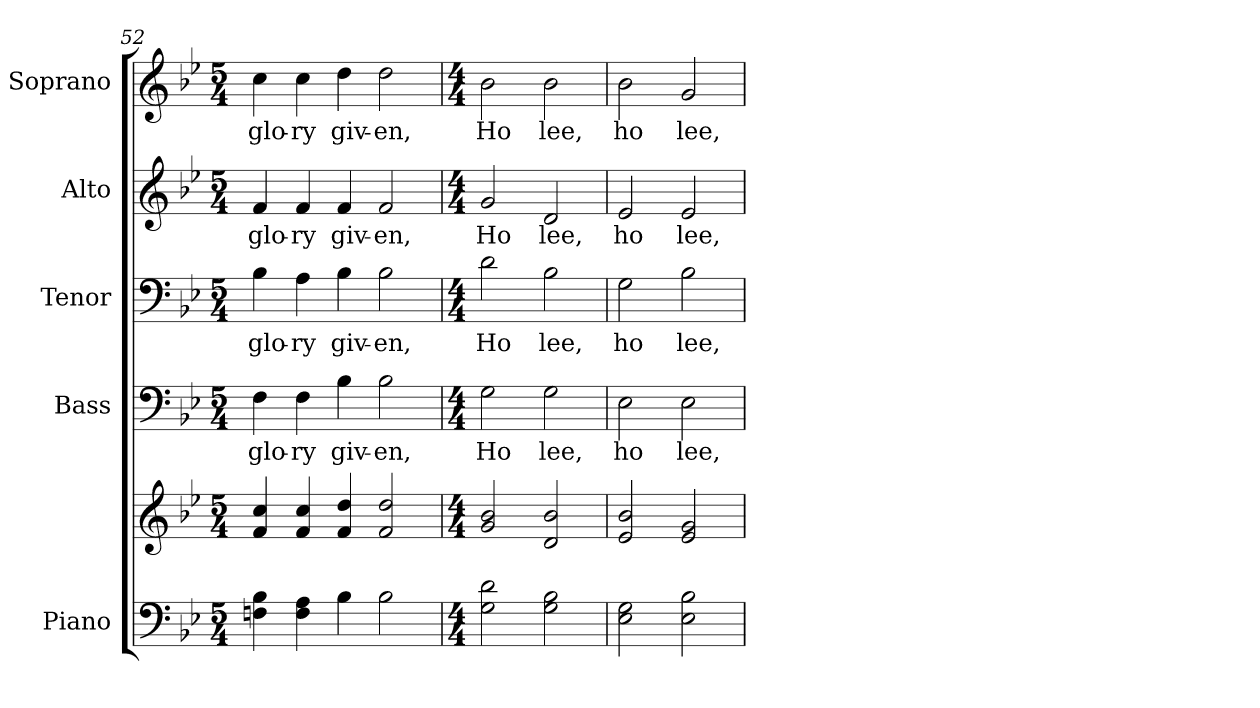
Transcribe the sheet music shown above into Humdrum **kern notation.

**kern	**kern	**kern	**text	**kern	**text	**kern	**text	**kern	**text
*part5	*part5	*part4	*part4	*part3	*part3	*part2	*part2	*part1	*part1
*staff6	*staff5	*staff4	*staff4	*staff3	*staff3	*staff2	*staff2	*staff1	*staff1
*I"Piano	*	*I"Bass	*	*I"Tenor	*	*I"Alto	*	*I"Soprano	*
*I'Pno.	*	*I'B.	*	*I'T.	*	*I'A.	*	*I'S.	*
*clefF4	*clefG2	*clefF4	*	*clefF4	*	*clefG2	*	*clefG2	*
*k[b-e-]	*k[b-e-]	*k[b-e-]	*	*k[b-e-]	*	*k[b-e-]	*	*k[b-e-]	*
*B-:	*B-:	*B-:	*	*B-:	*	*B-:	*	*B-:	*
*M5/4	*M5/4	*M5/4	*	*M5/4	*	*M5/4	*	*M5/4	*
=52	=52	=52	=52	=52	=52	=52	=52	=52	=52
!	!	!	!LO:LY:b:color=#000000	!	!	!	!	!	!
!	!	!	!	!	!LO:LY:b:color=#000000	!	!	!	!
!	!	!	!	!	!	!	!LO:LY:b:color=#000000	!	!
!	!	!	!	!	!	!	!	!	!LO:LY:b:color=#000000
4Fni\ 4B-i	4fi/ 4cci	4Fi\	glo-	4B-i\	glo-	4fi/	glo-	4cci\	glo-
!	!	!	!LO:LY:b:color=#000000	!	!	!	!	!	!
!	!	!	!	!	!LO:LY:b:color=#000000	!	!	!	!
!	!	!	!	!	!	!	!LO:LY:b:color=#000000	!	!
!	!	!	!	!	!	!	!	!	!LO:LY:b:color=#000000
4Fi\ 4Ai	4fi/ 4cci	4Fi\	-ry	4Ai\	-ry	4fi/	-ry	4cci\	-ry
!	!	!	!LO:LY:b:color=#000000	!	!	!	!	!	!
!	!	!	!	!	!LO:LY:b:color=#000000	!	!	!	!
!	!	!	!	!	!	!	!LO:LY:b:color=#000000	!	!
!	!	!	!	!	!	!	!	!	!LO:LY:b:color=#000000
4B-i\	4fi/ 4ddi	4B-i\	giv-	4B-i\	giv-	4fi/	giv-	4ddi\	giv-
!	!	!	!LO:LY:b:color=#000000	!	!	!	!	!	!
!	!	!	!	!	!LO:LY:b:color=#000000	!	!	!	!
!	!	!	!	!	!	!	!LO:LY:b:color=#000000	!	!
!	!	!	!	!	!	!	!	!	!LO:LY:b:color=#000000
2B-i\	2fi/ 2ddi	2B-i\	-en,	2B-i\	-en,	2fi/	-en,	2ddi\	-en,
!!LO:PB:g=z
=53	=53	=53	=53	=53	=53	=53	=53	=53	=53
*M4/4	*M4/4	*M4/4	*	*M4/4	*	*M4/4	*	*M4/4	*
!	!	!	!LO:LY:b:color=#000000	!	!	!	!	!	!
!	!	!	!	!	!LO:LY:b:color=#000000	!	!	!	!
!	!	!	!	!	!	!	!LO:LY:b:color=#000000	!	!
!	!	!	!	!	!	!	!	!	!LO:LY:b:color=#000000
2Gi\ 2di	2gi/ 2b-i	2Gi\	Ho	2di\	Ho	2gi/	Ho	2b-i\	Ho
!	!	!	!LO:LY:b:color=#000000	!	!	!	!	!	!
!	!	!	!	!	!LO:LY:b:color=#000000	!	!	!	!
!	!	!	!	!	!	!	!LO:LY:b:color=#000000	!	!
!	!	!	!	!	!	!	!	!	!LO:LY:b:color=#000000
2Gi\ 2B-i	2di/ 2b-i	2Gi\	lee,	2B-i\	lee,	2di/	lee,	2b-i\	lee,
=54	=54	=54	=54	=54	=54	=54	=54	=54	=54
!	!	!	!LO:LY:b:color=#000000	!	!	!	!	!	!
!	!	!	!	!	!LO:LY:b:color=#000000	!	!	!	!
!	!	!	!	!	!	!	!LO:LY:b:color=#000000	!	!
!	!	!	!	!	!	!	!	!	!LO:LY:b:color=#000000
2E-i\ 2Gi	2e-i/ 2b-i	2E-i\	ho	2Gi\	ho	2e-i/	ho	2b-i\	ho
!	!	!	!LO:LY:b:color=#000000	!	!	!	!	!	!
!	!	!	!	!	!LO:LY:b:color=#000000	!	!	!	!
!	!	!	!	!	!	!	!LO:LY:b:color=#000000	!	!
!	!	!	!	!	!	!	!	!	!LO:LY:b:color=#000000
2E-i\ 2B-i	2e-i/ 2gi	2E-i\	lee,	2B-i\	lee,	2e-i/	lee,	2gi/	lee,
=	=	=	=	=	=	=	=	=	=
*-	*-	*-	*-	*-	*-	*-	*-	*-	*-
